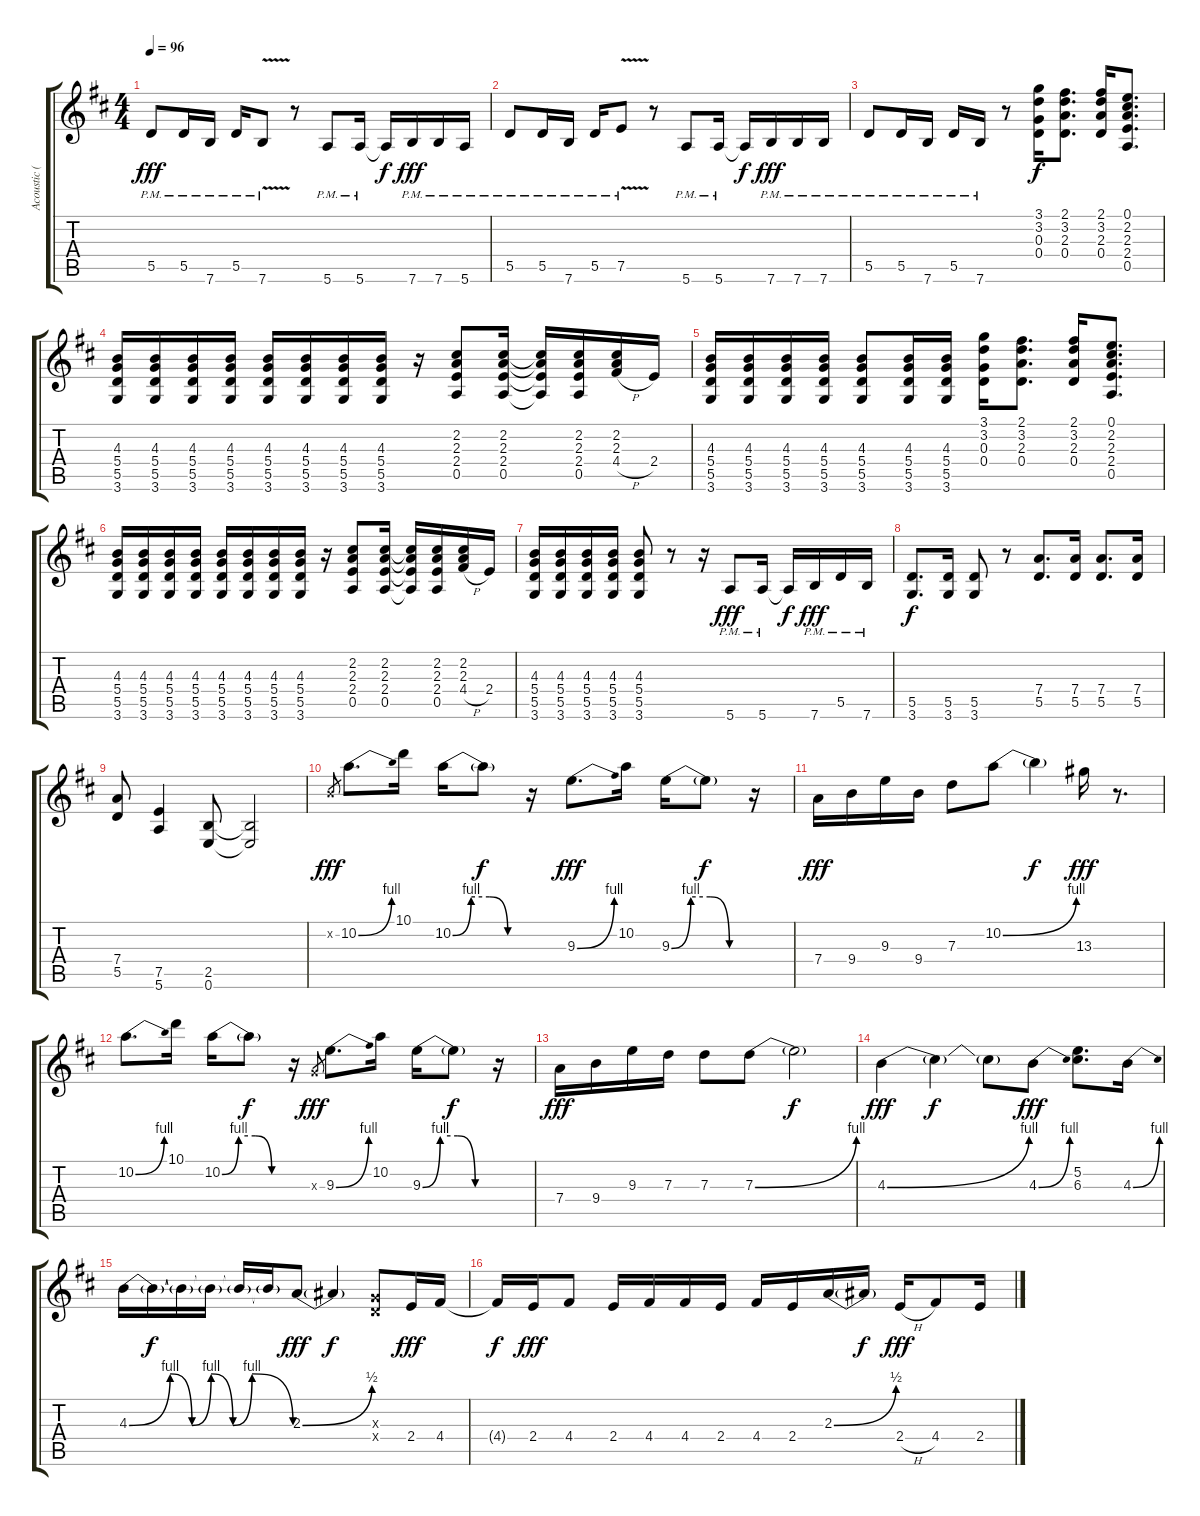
\track ("Acoustic (All parts)" "Acoustic (") {instrument acousticguitarsteel}
\staff {score tabs}
\tuning (E4 B3 G3 D3 A2 E2) {hide}
\ts (4 4)
\tempo 96
\clef g2
\ks d
5.5{pm}.8{dy fff} 5.5{pm}.16 7.6{pm}.16 5.5{pm}.16 7.6{v pm}.8 r.8 5.6{pm}.8 5.6{pm}.16 5.6{t}.16{dy f} 7.6{pm}.16{dy fff} 7.6{pm}.16 5.6{pm}.16 |
5.5{pm}.8 5.5{pm}.16 7.6{pm}.16 5.5{pm}.16 7.5{v pm}.8 r.8 5.6{pm}.8 5.6{pm}.16 5.6{t}.16{dy f} 7.6{pm}.16{dy fff} 7.6{pm}.16 7.6{pm}.16 |
5.5{pm}.8 5.5{pm}.16 7.6{pm}.16 5.5{pm}.16 7.6{pm}.16 r.8 (3.1 3.2 0.3 0.4).16{dy f} (2.1 3.2 2.3 0.4).8{d} (2.1 3.2 2.3 0.4).16 (0.1 2.2 2.3 2.4 0.5).8{d} |
(4.3 5.4 5.5 3.6).16 (4.3 5.4 5.5 3.6).16 (4.3 5.4 5.5 3.6).16 (4.3 5.4 5.5 3.6).16 (4.3 5.4 5.5 3.6).16 (4.3 5.4 5.5 3.6).16 (4.3 5.4 5.5 3.6).16 (4.3 5.4 5.5 3.6).16 r.16 (2.2 2.3 2.4 0.5).8 (2.2 2.3 2.4 0.5).16 (2.2{t} 2.3{t} 2.4{t} 0.5{t}).16 (2.2 2.3 2.4 0.5).16 (2.2 2.3 4.4{h}).16 2.4.16 |
(4.3 5.4 5.5 3.6).16 (4.3 5.4 5.5 3.6).16 (4.3 5.4 5.5 3.6).16 (4.3 5.4 5.5 3.6).16 (4.3 5.4 5.5 3.6).8 (4.3 5.4 5.5 3.6).16 (4.3 5.4 5.5 3.6).16 (3.1 3.2 0.3 0.4).16 (2.1 3.2 2.3 0.4).8{d} (2.1 3.2 2.3 0.4).16 (0.1 2.2 2.3 2.4 0.5).8{d} |
(4.3 5.4 5.5 3.6).16 (4.3 5.4 5.5 3.6).16 (4.3 5.4 5.5 3.6).16 (4.3 5.4 5.5 3.6).16 (4.3 5.4 5.5 3.6).16 (4.3 5.4 5.5 3.6).16 (4.3 5.4 5.5 3.6).16 (4.3 5.4 5.5 3.6).16 r.16 (2.2 2.3 2.4 0.5).8 (2.2 2.3 2.4 0.5).16 (2.2{t} 2.3{t} 2.4{t} 0.5{t}).16 (2.2 2.3 2.4 0.5).16 (2.2 2.3 4.4{h}).16 2.4.16 |
(4.3 5.4 5.5 3.6).16 (4.3 5.4 5.5 3.6).16 (4.3 5.4 5.5 3.6).16 (4.3 5.4 5.5 3.6).16 (4.3 5.4 5.5 3.6).8 r.8 r.16 5.6{pm}.8{dy fff} 5.6{pm}.16 5.6{t}.16{dy f} 7.6{pm}.16{dy fff} 5.5{pm}.16 7.6{pm}.16 |
(5.5 3.6).8{d dy f} (5.5 3.6).16 (5.5 3.6).8 r.8 (7.4 5.5).8{d} (7.4 5.5).16 (7.4 5.5).8{d} (7.4 5.5).16 |
(7.4 5.5).8 (7.5 5.6).4 (2.5 0.6).8 (2.5{t} 0.6{t}).2 |
0.2{x}.8{gr dy fff} 10.2{be (bend 0 0 60 4)}.8{d} 10.1.16 10.2{be (custom 0 0 15 4 30 4 45 0 60 0)}.16 10.2{t}.8{dy f} r.16 9.3{be (bend 0 0 60 4)}.8{d dy fff} 10.2.16 9.3{be (custom 0 0 15 4 30 4 45 0 60 0)}.16 9.3{t}.8{dy f} r.16 |
7.4.16{dy fff} 9.4.16 9.3.16 9.4.16 7.3.8 10.2{be (bend 0 0 60 4)}.8 10.2{t}.4{dy f} 13.3.16{dy fff} r.8{d} |
10.2{be (bend 0 0 60 4)}.8{d} 10.1.16 10.2{be (custom 0 0 15 4 30 4 45 0 60 0)}.16 10.2{t}.8{dy f} r.16 0.3{x}.8{gr dy fff} 9.3{be (bend 0 0 60 4)}.8{d} 10.2.16 9.3{be (custom 0 0 15 4 30 4 45 0 60 0)}.16 9.3{t}.8{dy f} r.16 |
7.4.16{dy fff} 9.4.16 9.3.16 7.3.16 7.3.8 7.3{be (bend 0 0 60 4)}.8 7.3{t}.2{dy f} |
4.3{be (bend 0 0 60 4)}.4{dy fff} 4.3{t}.4{dy f} 4.3{t}.8 4.3{be (bend 0 0 60 4)}.8{dy fff} (5.2 6.3).8{d} 4.3{be (bend 0 0 60 4)}.16 |
4.3{be (custom 0 0 15 4 23 0 30 4 38 0 45 4 60 0)}.16 4.3{t}.16{dy f} 4.3{t}.16 4.3{t}.16 4.3{t}.16 4.3{t}.16 2.3{be (bend 0 0 60 2)}.8{dy fff} 2.3{t}.4{dy f} (0.3{x} 0.4{x}).8 2.4.16{dy fff} 4.4.16 |
4.4{t}.16{dy f} 2.4.16{dy fff} 4.4.8 2.4.16 4.4.16 4.4.16 2.4.16 4.4.16 2.4.16 2.3{be (bend 0 0 60 2)}.16 2.3{t}.16{dy f} 2.4{h}.16{dy fff} 4.4.8 2.4.16
